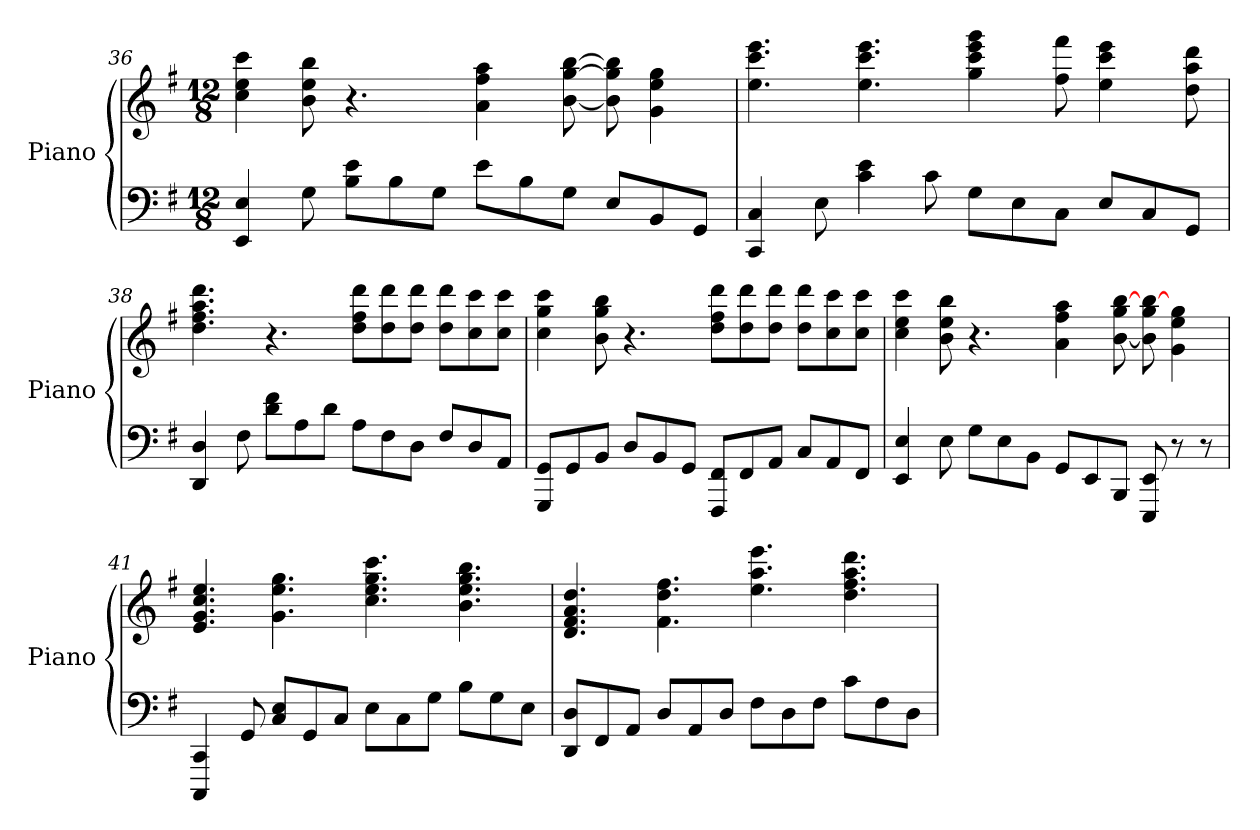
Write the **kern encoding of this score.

**kern	**kern
*part1	*part1
*staff2	*staff1
*I"Piano	*
*I'Piano	*
!!LO:PB:g=z
*clefF4	*clefG2
*k[f#]	*k[f#]
*M12/8	*M12/8
=36	=36
4EE/ 4E/	4cc\ 4ee\ 4ccc\
8G\	8b\ 8ee\ 8bb\
8B\ 8e\L	4.r
8B\	.
8G\J	.
8e\L	4a\ 4ff#\ 4aa\
8B\	.
8G\J	[<8b\ [>8gg\ [>8bb\
8E/L	8b\] 8gg\] 8bb\]
8BB/	4g\ 4ee\ 4gg\
8GG/J	.
=37	=37
4CC/ 4C/	4.ee\ 4.ccc\ 4.eee\
8E\	.
4c\ 4e\	4.ee\ 4.ccc\ 4.eee\
8c\	.
8G\L	4gg\ 4ccc\ 4eee\ 4ggg\
8E\	.
8C\J	8ff#\ 8fff#\
8E/L	4ee\ 4ccc\ 4eee\
8C/	.
8GG/J	8dd\ 8aa\ 8ddd\
=38	=38
4DD/ 4D/	4.dd\ 4.ff#\ 4.aa\ 4.ddd\
8F#\	.
8d\ 8f#\L	4.r
8A\	.
8d\J	.
8A\L	8dd\ 8ff#\ 8ddd\L
8F#\	8dd\ 8ddd\
8D\J	8dd\ 8ddd\J
8F#/L	8dd\ 8ddd\L
8D/	8cc\ 8ccc\
8AA/J	8cc\ 8ccc\J
!!LO:LB:g=z
=39	=39
8GGG/ 8GG/L	4cc\ 4gg\ 4ccc\
8GG/	.
8BB/J	8b\ 8gg\ 8bb\
8D/L	4.r
8BB/	.
8GG/J	.
8FFF#/ 8FF#/L	8dd\ 8ff#\ 8ddd\L
8FF#/	8dd\ 8ddd\
8AA/J	8dd\ 8ddd\J
8C/L	8dd\ 8ddd\L
8AA/	8cc\ 8ccc\
8FF#/J	8cc\ 8ccc\J
=40	=40
4EE/ 4E/	4cc\ 4ee\ 4ccc\
8E\	8b\ 8ee\ 8bb\
8G\L	4.r
8E\	.
8BB\J	.
8GG/L	4a\ 4ff#\ 4aa\
8EE/	.
8BBB/J	[<8b\ 8gg\ [>8bb\
8EEE/ 8EE/	8b\] 8gg\ [8bb\
8r	4g\ 4ee\ 4gg\
8r	.
=41	=41
4CCC/ 4CC/	4.e/ 4.g/ 4.cc/ 4.ee/
8GG/	.
8C/ 8E/L	4.g\ 4.ee\ 4.gg\
8GG/	.
8C/J	.
8E\L	4.cc\ 4.ee\ 4.gg\ 4.ccc\
8C\	.
8G\J	.
8B\L	4.b\ 4.ee\ 4.gg\ 4.bb\
8G\	.
8E\J	.
=42	=42
8DD/ 8D/L	4.d/ 4.f#/ 4.a/ 4.dd/
8FF#/	.
8AA/J	.
8D/L	4.f#\ 4.dd\ 4.ff#\
8AA/	.
8D/J	.
8F#\L	4.ee\ 4.aa\ 4.eee\
8D\	.
8F#\J	.
8c\L	4.dd\ 4.ff#\ 4.aa\ 4.ddd\
8F#\	.
8D\J	.
=	=
*-	*-
